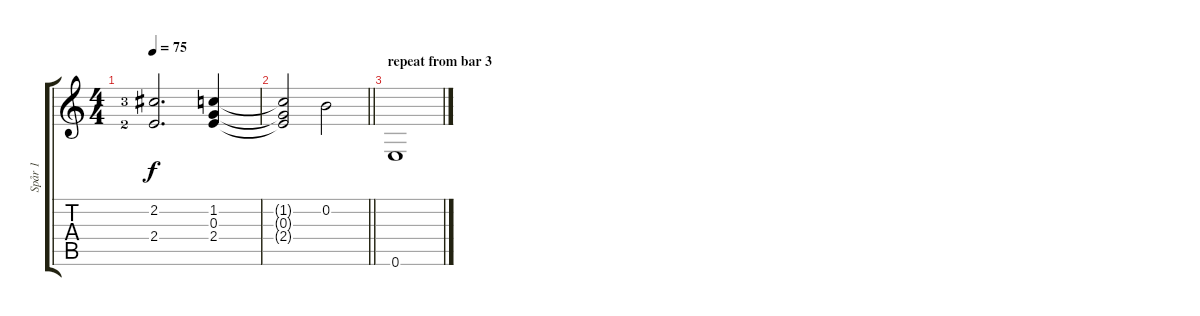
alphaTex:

\track ("Spår 1" "Spår 1") {instrument acousticguitarsteel}
\staff {score tabs}
\tuning (E4 B3 G3 D3 A2 E2) {hide}
\ts (4 4)
\tempo 75
\clef g2
\ks c
(2.2{lf 4} 2.4{lf 3}).2{d dy f} (1.2 0.3 2.4).4 |
\barLineRight lightlight
(1.2{t} 0.3{t} 2.4{t}).2 0.2.2 |
\section ("" "repeat from bar 3")
0.6.1
